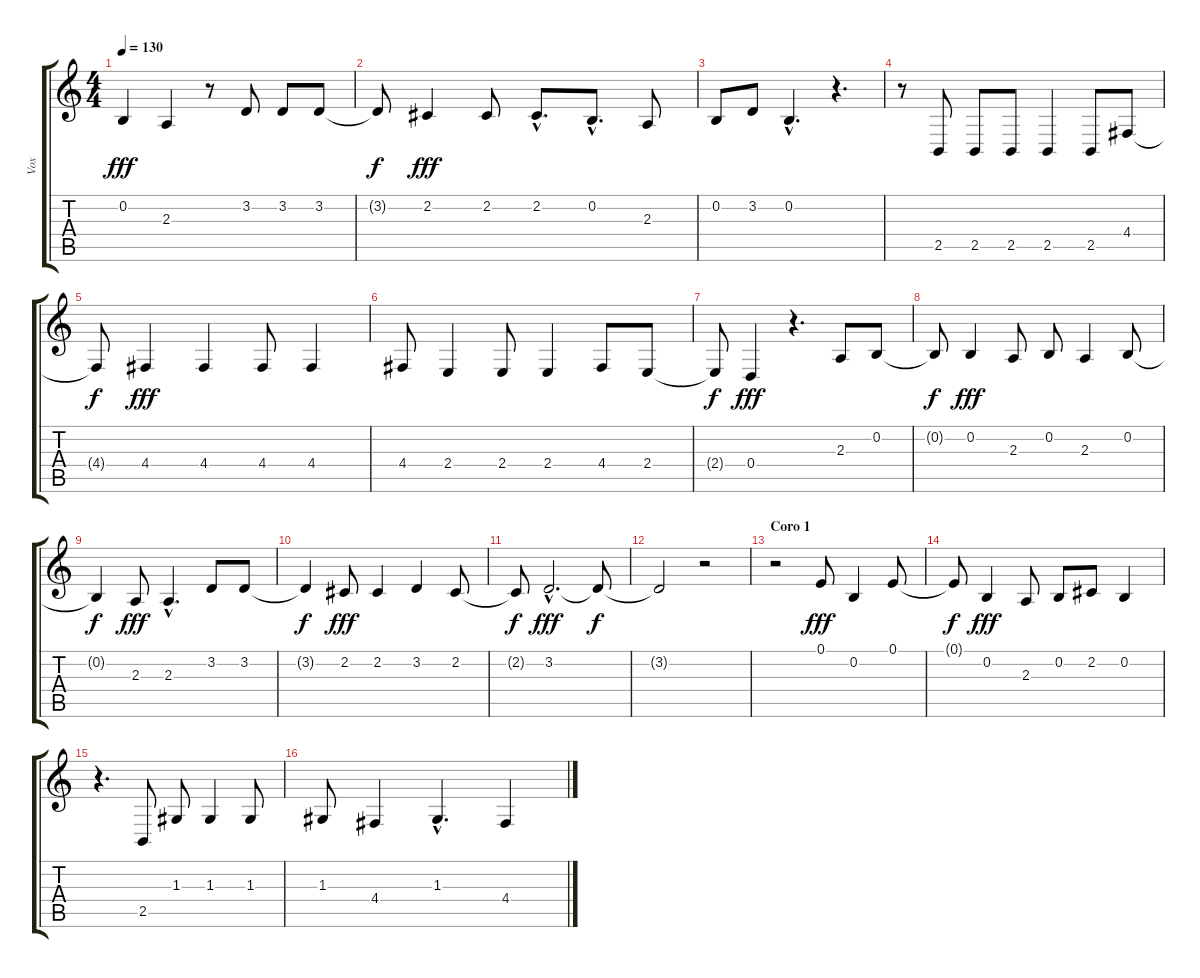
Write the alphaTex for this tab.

\track ("Vox" "Vox") {instrument harmonica}
\staff {score tabs}
\tuning (E4 B3 G3 D3 A2 E2) {hide}
\ts (4 4)
\tempo 130
\clef g2
\ks c
0.2.4{dy fff} 2.3.4 r.8 3.2.8 3.2.8 3.2.8 |
3.2{t}.8{dy f} 2.2.4{dy fff} 2.2.8 2.2{hac}.8{d} 0.2{hac}.8{d} 2.3.8 |
0.2.8 3.2.8 0.2{hac}.4{d} r.4{d} |
r.8 2.5.8 2.5.8 2.5.8 2.5.4 2.5.8 4.4.8 |
4.4{t}.8{dy f} 4.4.4{dy fff} 4.4.4 4.4.8 4.4.4 |
4.4.8 2.4.4 2.4.8 2.4.4 4.4.8 2.4.8 |
2.4{t}.8{dy f} 0.4.4{dy fff} r.4{d} 2.3.8 0.2.8 |
0.2{t}.8{dy f} 0.2.4{dy fff} 2.3.8 0.2.8 2.3.4 0.2.8 |
0.2{t}.4{dy f} 2.3.8{dy fff} 2.3{hac}.4{d} 3.2.8 3.2.8 |
3.2{t}.4{dy f} 2.2.8{dy fff} 2.2.4 3.2.4 2.2.8 |
2.2{t}.8{dy f} 3.2{hac}.2{d dy fff} 3.2{t}.8{dy f} |
3.2{t}.2 r.2 |
\section ("" "Coro 1")
r.2{volume 16} 0.1.8{dy fff} 0.2.4 0.1.8 |
0.1{t}.8{dy f} 0.2.4{dy fff} 2.3.8 0.2.8 2.2.8 0.2.4 |
r.4{d} 2.5.8 1.3.8 1.3.4 1.3.8 |
1.3.8 4.4.4 1.3{hac}.4{d} 4.4.4
